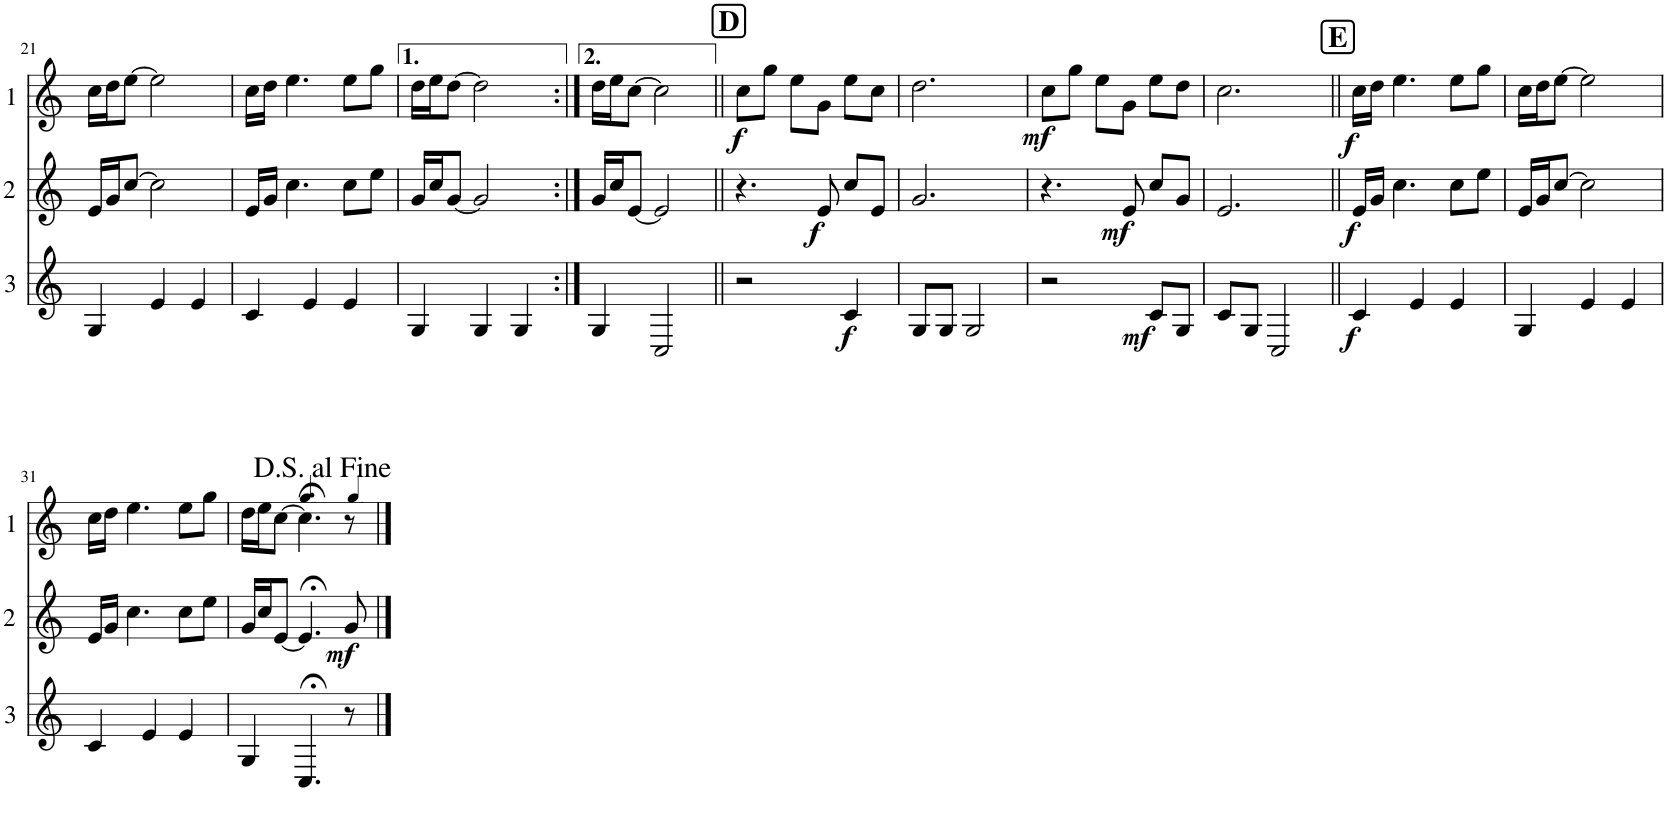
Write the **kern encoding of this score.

**kern	**dynam	**kern	**dynam	**kern	**dynam
*part3	*part3	*part2	*part2	*part1	*part1
*staff3	*staff3	*staff2	*staff2	*staff1	*staff1
*I"Cor 3	*	*I"Cor 2	*	*I"Cor 1	*
!!LO:PB:g=z
*clefG2	*	*clefG2	*	*clefG2	*
*Trd4c7	*	*Trd4c7	*	*Trd4c7	*
*k[]	*	*k[]	*	*k[]	*
*M3/4	*	*M3/4	*	*M3/4	*
=21	=21	=21	=21	=21	=21
4G/	.	16e/LL	.	16cc\LL	.
.	.	16g/J	.	16dd\J	.
.	.	[8cc/J	.	[8ee\J	.
4e/	.	2cc\]	.	2ee\]	.
4e/	.	.	.	.	.
=22	=22	=22	=22	=22	=22
4c/	.	16e/LL	.	16cc\LL	.
.	.	16g/JJ	.	16dd\JJ	.
.	.	4.cc\	.	4.ee\	.
4e/	.	.	.	.	.
4e/	.	8cc\L	.	8ee\L	.
.	.	8ee\J	.	8gg\J	.
=23	=23	=23	=23	=23	=23
4G/	.	16g/LL	.	16dd\LL	.
.	.	16cc/J	.	16ee\J	.
.	.	[8g/J	.	[8dd\J	.
4G/	.	2g/]	.	2dd\]	.
4G/	.	.	.	.	.
=24:|!	=24:|!	=24:|!	=24:|!	=24:|!	=24:|!
4G/	.	16g/LL	.	16dd\LL	.
.	.	16cc/J	.	16ee\J	.
.	.	[8e/J	.	[8cc\J	.
2C/	.	2e/]	.	2cc\]	.
!!LO:REH:place=s1:a:B:cj:fs=14:t=D
=25||	=25||	=25||	=25||	=25||	=25||
!	!	!	!	!	!LO:DY:b
2r	.	4.r	.	8cc\L	f
.	.	.	.	8gg\J	.
.	.	.	.	8ee\L	.
!	!	!	!LO:DY:b	!	!
.	.	8e/	f	8g\J	.
!	!LO:DY:b	!	!	!	!
4c/	f	8cc/L	.	8ee\L	.
.	.	8e/J	.	8cc\J	.
=26	=26	=26	=26	=26	=26
8G/L	.	2.g/	.	2.dd\	.
8G/J	.	.	.	.	.
2G/	.	.	.	.	.
=27	=27	=27	=27	=27	=27
!	!	!	!	!	!LO:DY:b
2r	.	4.r	.	8cc\L	mf
.	.	.	.	8gg\J	.
.	.	.	.	8ee\L	.
!	!	!	!LO:DY:b	!	!
.	.	8e/	mf	8g\J	.
!	!LO:DY:b	!	!	!	!
8c/L	mf	8cc/L	.	8ee\L	.
8G/J	.	8g/J	.	8dd\J	.
=28	=28	=28	=28	=28	=28
8c/L	.	2.e/	.	2.cc\	.
8G/J	.	.	.	.	.
2C/	.	.	.	.	.
!!LO:REH:place=s1:a:B:cj:fs=14:t=E
=29||	=29||	=29||	=29||	=29||	=29||
!	!LO:DY:b	!	!LO:DY:b	!	!LO:DY:b
4c/	f	16e/LL	f	16cc\LL	f
.	.	16g/JJ	.	16dd\JJ	.
.	.	4.cc\	.	4.ee\	.
4e/	.	.	.	.	.
4e/	.	8cc\L	.	8ee\L	.
.	.	8ee\J	.	8gg\J	.
=30	=30	=30	=30	=30	=30
4G/	.	16e/LL	.	16cc\LL	.
.	.	16g/J	.	16dd\J	.
.	.	[8cc/J	.	[8ee\J	.
4e/	.	2cc\]	.	2ee\]	.
4e/	.	.	.	.	.
!!LO:LB:g=z
=31	=31	=31	=31	=31	=31
4c/	.	16e/LL	.	16cc\LL	.
.	.	16g/JJ	.	16dd\JJ	.
.	.	4.cc\	.	4.ee\	.
4e/	.	.	.	.	.
4e/	.	8cc\L	.	8ee\L	.
.	.	8ee\J	.	8gg\J	.
=32	=32	=32	=32	=32	=32
4G/	.	16g/LL	.	16dd\LL	.
.	.	16cc/J	.	16ee\J	.
.	.	[8e/J	.	[8cc\J	.
*	*	*	*	*MM40	*
4.C;</	.	4.e;</]	.	4.cc;<\]	.
*	*	*	*	*MM66	*
!	!	!	!LO:DY:b	!	!
8r	.	8g/	mf	8r	.
==	==	==	==	==	==
*-	*-	*-	*-	*-	*-
